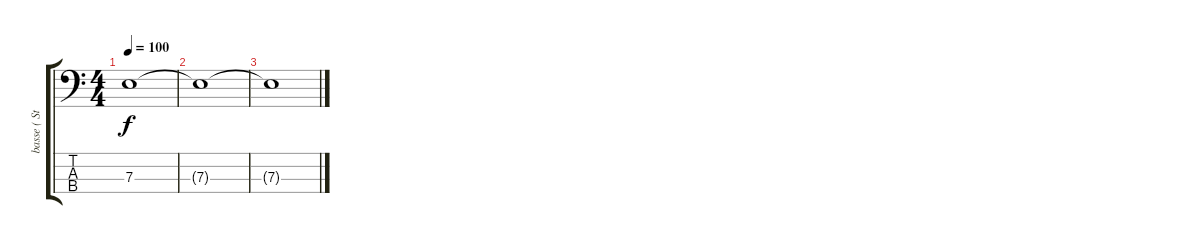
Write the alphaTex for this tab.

\track ("basse ( Steve Hansgen )" "basse ( St") {instrument electricbasspick}
\staff {score tabs}
\tuning (G2 D2 A1 E1) {hide}
\ts (4 4)
\tempo 100
\clef f4
\ks c
7.3{t}.1{dy f} |
7.3{t}.1 |
7.3{t}.1
